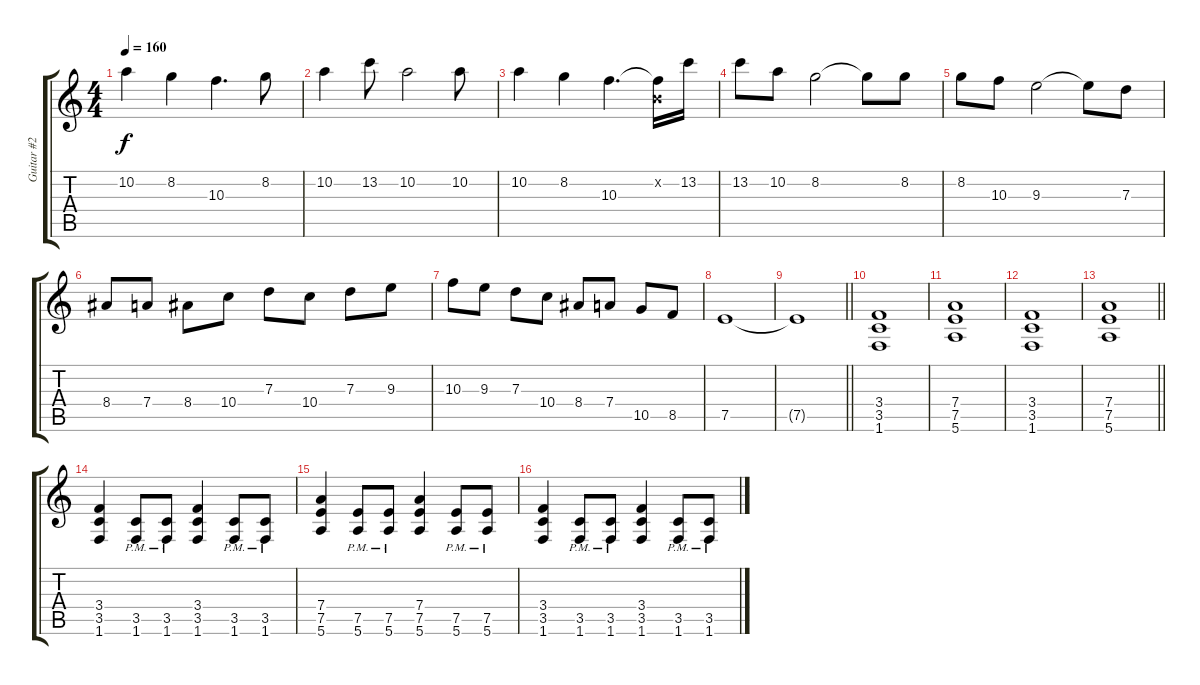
\track ("Guitar #2" "Guitar #2") {instrument distortionguitar}
\staff {score tabs}
\tuning (E4 B3 G3 D3 A2 E2) {hide}
\ts (4 4)
\tempo 160
\clef g2
\ks c
10.2.4{dy f} 8.2.4 10.3.4{d} 8.2.8 |
10.2.4 13.2.8 10.2.2 10.2.8 |
10.2.4 8.2.4 10.3.4{d} (0.2{x} 10.3{t}).16 13.2.16 |
13.2.8 10.2.8 8.2.2 8.2{t}.8 8.2.8 |
8.2.8 10.3.8 9.3.2 9.3{t}.8 7.3.8 |
8.4.8 7.4.8 8.4.8 10.4.8 7.3.8 10.4.8 7.3.8 9.3.8 |
10.3.8 9.3.8 7.3.8 10.4.8 8.4.8 7.4.8 10.5.8 8.5.8 |
7.5.1 |
\barLineRight lightlight
7.5{t}.1 |
\section ("" "")
(3.4 3.5 1.6).1{instrument distortionguitar} |
(7.4 7.5 5.6).1 |
(3.4 3.5 1.6).1 |
\barLineRight lightlight
(7.4 7.5 5.6).1 |
\section ("" "")
(3.4 3.5 1.6).4 (3.5{pm} 1.6{pm}).8 (3.5{pm} 1.6{pm}).8 (3.4 3.5 1.6).4 (3.5{pm} 1.6{pm}).8 (3.5{pm} 1.6{pm}).8 |
(7.4 7.5 5.6).4 (7.5{pm} 5.6{pm}).8 (7.5{pm} 5.6{pm}).8 (7.4 7.5 5.6).4 (7.5{pm} 5.6{pm}).8 (7.5{pm} 5.6{pm}).8 |
(3.4 3.5 1.6).4 (3.5{pm} 1.6{pm}).8 (3.5{pm} 1.6{pm}).8 (3.4 3.5 1.6).4 (3.5{pm} 1.6{pm}).8 (3.5{pm} 1.6{pm}).8
